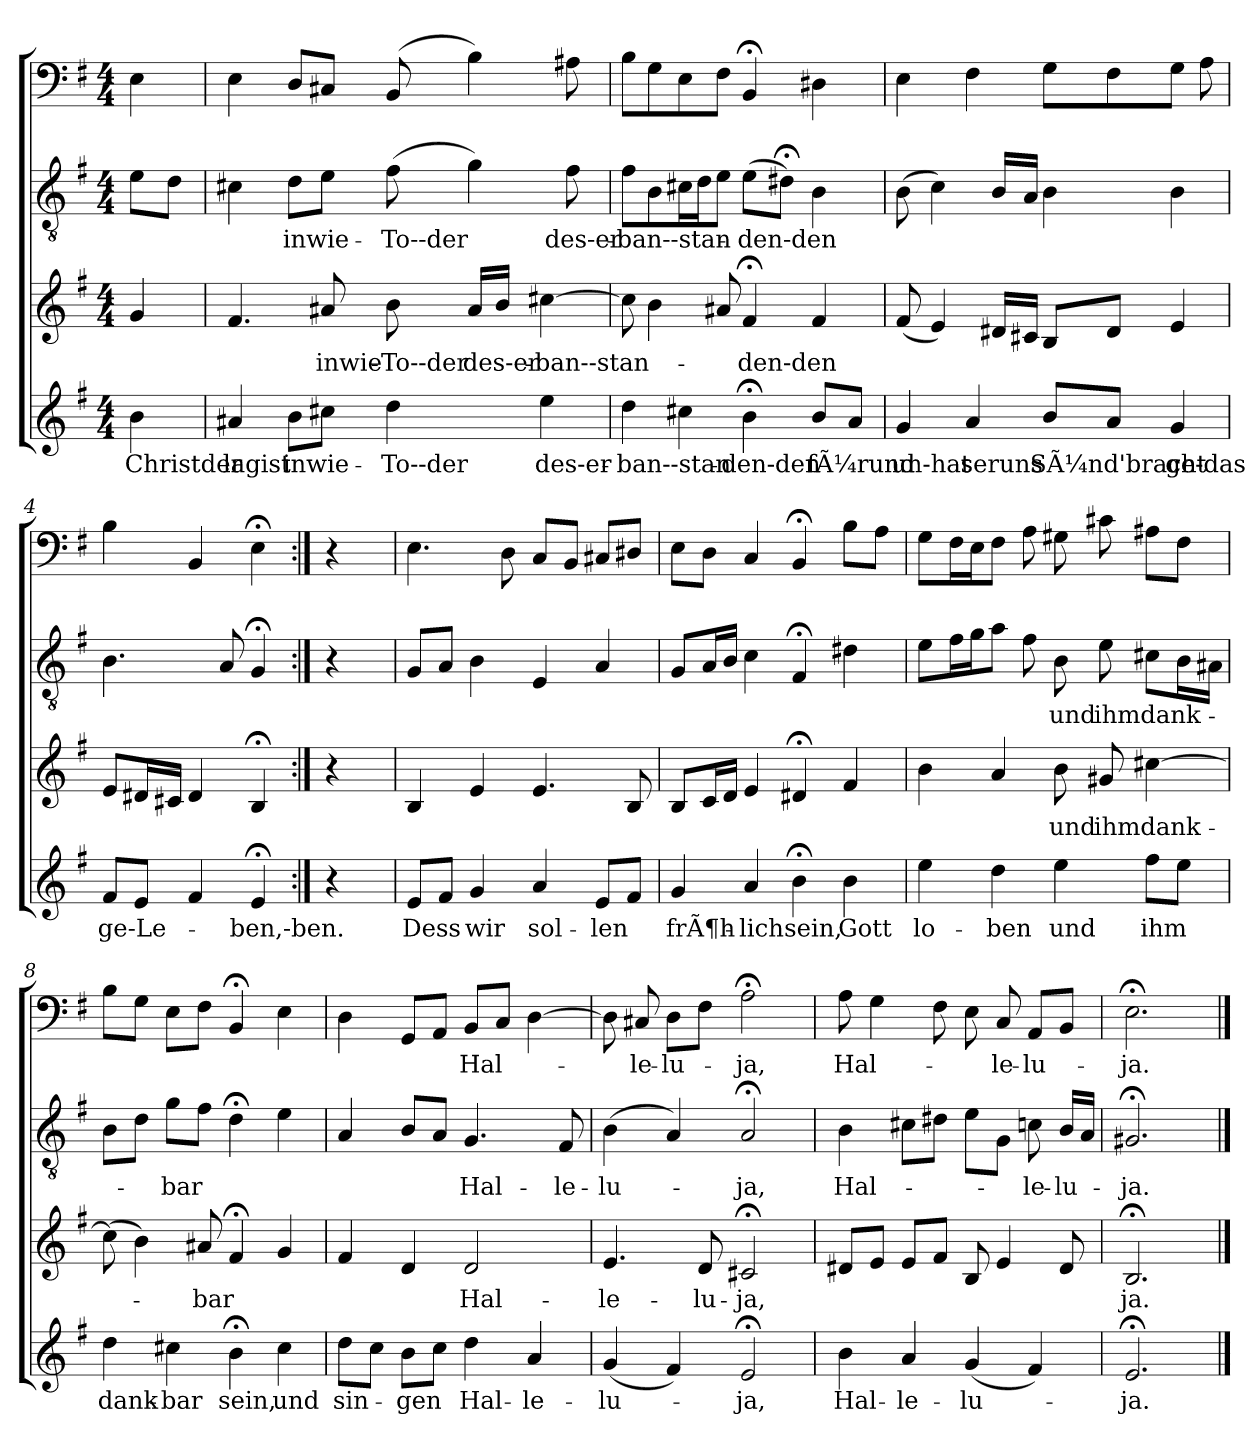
**kern	**text	**kern	**text	**kern	**text	**kern	**text
*part4	*part4	*part3	*part3	*part2	*part2	*part1	*part1
*staff4	*staff4	*staff3	*staff3	*staff2	*staff2	*staff1	*staff1
*clefG2	*	*clefG2	*	*clefGv2	*	*clefF4	*
*k[f#]	*	*k[f#]	*	*k[f#]	*	*k[f#]	*
*e:	*	*e:	*	*e:	*	*e:	*
*M4/4	*	*M4/4	*	*M4/4	*	*M4/4	*
=	=	=	=	=	=	=	=
4b	Christder	4g	.	8eL	.	4E	.
.	.	.	.	8dJ	.	.	.
=1	=1	=1	=1	=1	=1	=1	=1
4a#X	lagist	4.f#	.	4c#X	.	4E	.
8bL	inwie-	.	.	8dL	inwie-	8DL	.
8cc#XJ	.	8a#X	inwie-	8eJ	.	8C#XJ	.
4dd	To--der	8b	To--der	(8f#	To--der	(8BB	.
.	.	16a#LL	-des-er-	4g)	.	4B)	.
.	.	16bJJ	.	.	.	.	.
4ee	-des-er-	[4cc#X	-ban--stan-	.	.	.	.
.	.	.	.	8f#	-des-er-	8A#X	.
=2	=2	=2	=2	=2	=2	=2	=2
4dd	-ban--stan-	8cc#]	.	8f#L	-ban--stan-	8BL	.
.	.	4b	.	8B	.	8G	.
4cc#X	.	.	.	16c#XL	.	8E	.
.	.	.	.	16dJ	.	.	.
.	.	8a#X	.	8eJ	.	8F#J	.
4b;<	-den-den	4f#;<	-den-den	(8eL	-den-den	4BB;<	.
.	.	.	.	8d#X;<J)	.	.	.
8bL	fÃ¼rund	4f#	.	4B	.	4D#X	.
8aJ	.	.	.	.	.	.	.
=3	=3	=3	=3	=3	=3	=3	=3
4g	un-hat	(8f#	.	(8B	.	4E	.
.	.	4e)	.	4c)	.	.	.
4a	-seruns	.	.	.	.	4F#	.
.	.	16d#XLL	.	16BLL	.	.	.
.	.	16c#XJJ	.	16AJJ	.	.	.
8bL	SÃ¼nd'bracht	8BL	.	4B	.	8GL	.
8aJ	.	8d#J	.	.	.	8F#	.
4g	ge-das	4e	.	4B	.	8GJ	.
.	.	.	.	.	.	8A	.
=4	=4	=4	=4	=4	=4	=4	=4
8f#L	-ge-Le-	8eL	.	4.B	.	4B	.
8eJ	.	16d#XL	.	.	.	.	.
.	.	16c#XJJ	.	.	.	.	.
4f#	.	4d#	.	.	.	4BB	.
.	.	.	.	8A	.	.	.
4e;<	-ben,-ben.	4B;<	.	4G;<	.	4E;<	.
=:|!	=:|!	=:|!	=:|!	=:|!	=:|!	=:|!	=:|!
4r	.	4r	.	4r	.	4r	.
=5	=5	=5	=5	=5	=5	=5	=5
8eL	Dess	4B	.	8GL	.	4.E	.
8f#J	.	.	.	8AJ	.	.	.
4g	wir	4e	.	4B	.	.	.
.	.	.	.	.	.	8D	.
4a	sol-	4.e	.	4E	.	8CL	.
.	.	.	.	.	.	8BBJ	.
8eL	-len	.	.	4A	.	8C#XL	.
8f#J	.	8B	.	.	.	8D#XJ	.
=6	=6	=6	=6	=6	=6	=6	=6
4g	frÃ¶h-	8BL	.	8GL	.	8EL	.
.	.	16cL	.	16AL	.	8DJ	.
.	.	16dJJ	.	16BJJ	.	.	.
4a	-lich	4e	.	4c	.	4C	.
4b;<	sein,	4d#X;<	.	4F#;<	.	4BB;<	.
4b	Gott	4f#	.	4d#X	.	8BL	.
.	.	.	.	.	.	8AJ	.
=7	=7	=7	=7	=7	=7	=7	=7
4ee	lo-	4b	.	8eL	.	8GL	.
.	.	.	.	16f#L	.	16F#L	.
.	.	.	.	16gJ	.	16EJ	.
4dd	-ben	4a	.	8aJ	.	8F#J	.
.	.	.	.	8f#	.	8A	.
4ee	und	8b	und	8B	und	8G#X	.
.	.	8g#X	ihm	8e	ihm	8c#X	.
8ff#L	ihm	[4cc#X	dank-	8c#XL	dank-	8A#XL	.
8eeJ	.	.	.	16BL	.	8F#J	.
.	.	.	.	16A#XJJ	.	.	.
=8	=8	=8	=8	=8	=8	=8	=8
4dd	dank-	(8cc#]	.	8BL	.	8BL	.
.	.	4b)	.	8dJ	.	8GJ	.
4cc#X	-bar	.	.	8gL	-bar	8EL	.
.	.	8a#X	-bar	8f#J	.	8F#J	.
4b;<	sein,	4f#;<	.	4d;<	.	4BB;<	.
4cc#	und	4g	.	4e	.	4E	.
=9	=9	=9	=9	=9	=9	=9	=9
8ddL	sin-	4f#	.	4A	.	4D	.
8ccJ	.	.	.	.	.	.	.
8bL	-gen	4d	.	8BL	.	8GGL	.
8ccJ	.	.	.	8AJ	.	8AAJ	.
4dd	Hal-	2d	Hal-	4.G	Hal-	8BBL	Hal-
.	.	.	.	.	.	8CJ	.
4a	-le-	.	.	.	.	[4D	.
.	.	.	.	8F#	-le-	.	.
=10	=10	=10	=10	=10	=10	=10	=10
(4g	-lu-	4.e	-le-	(4B	-lu-	8D]	.
.	.	.	.	.	.	8C#X	-le-
4f#)	.	.	.	4A)	.	8DL	-lu-
.	.	8d	-lu-	.	.	8F#J	.
2e;<	-ja,	2c#X;<	-ja,	2A;<	-ja,	2A;<	-ja,
=11	=11	=11	=11	=11	=11	=11	=11
4b	Hal-	8d#XL	.	4B	Hal-	8A	Hal-
.	.	8eJ	.	.	.	4G	.
4a	-le-	8eL	.	8c#XL	.	.	.
.	.	8f#J	.	8d#XJ	.	8F#	.
(4g	-lu-	8B	.	8eL	.	8E	.
.	.	4e	.	8GJ	.	8C	-le-
4f#)	.	.	.	8cn	-le-	8AAL	-lu-
.	.	8d#	.	16BLL	-lu-	8BBJ	.
.	.	.	.	16AJJ	.	.	.
=12	=12	=12	=12	=12	=12	=12	=12
2.e;<	-ja.	2.B;<	ja.	2.G#X;<	-ja.	2.E;<	-ja.
==	==	==	==	==	==	==	==
*-	*-	*-	*-	*-	*-	*-	*-
